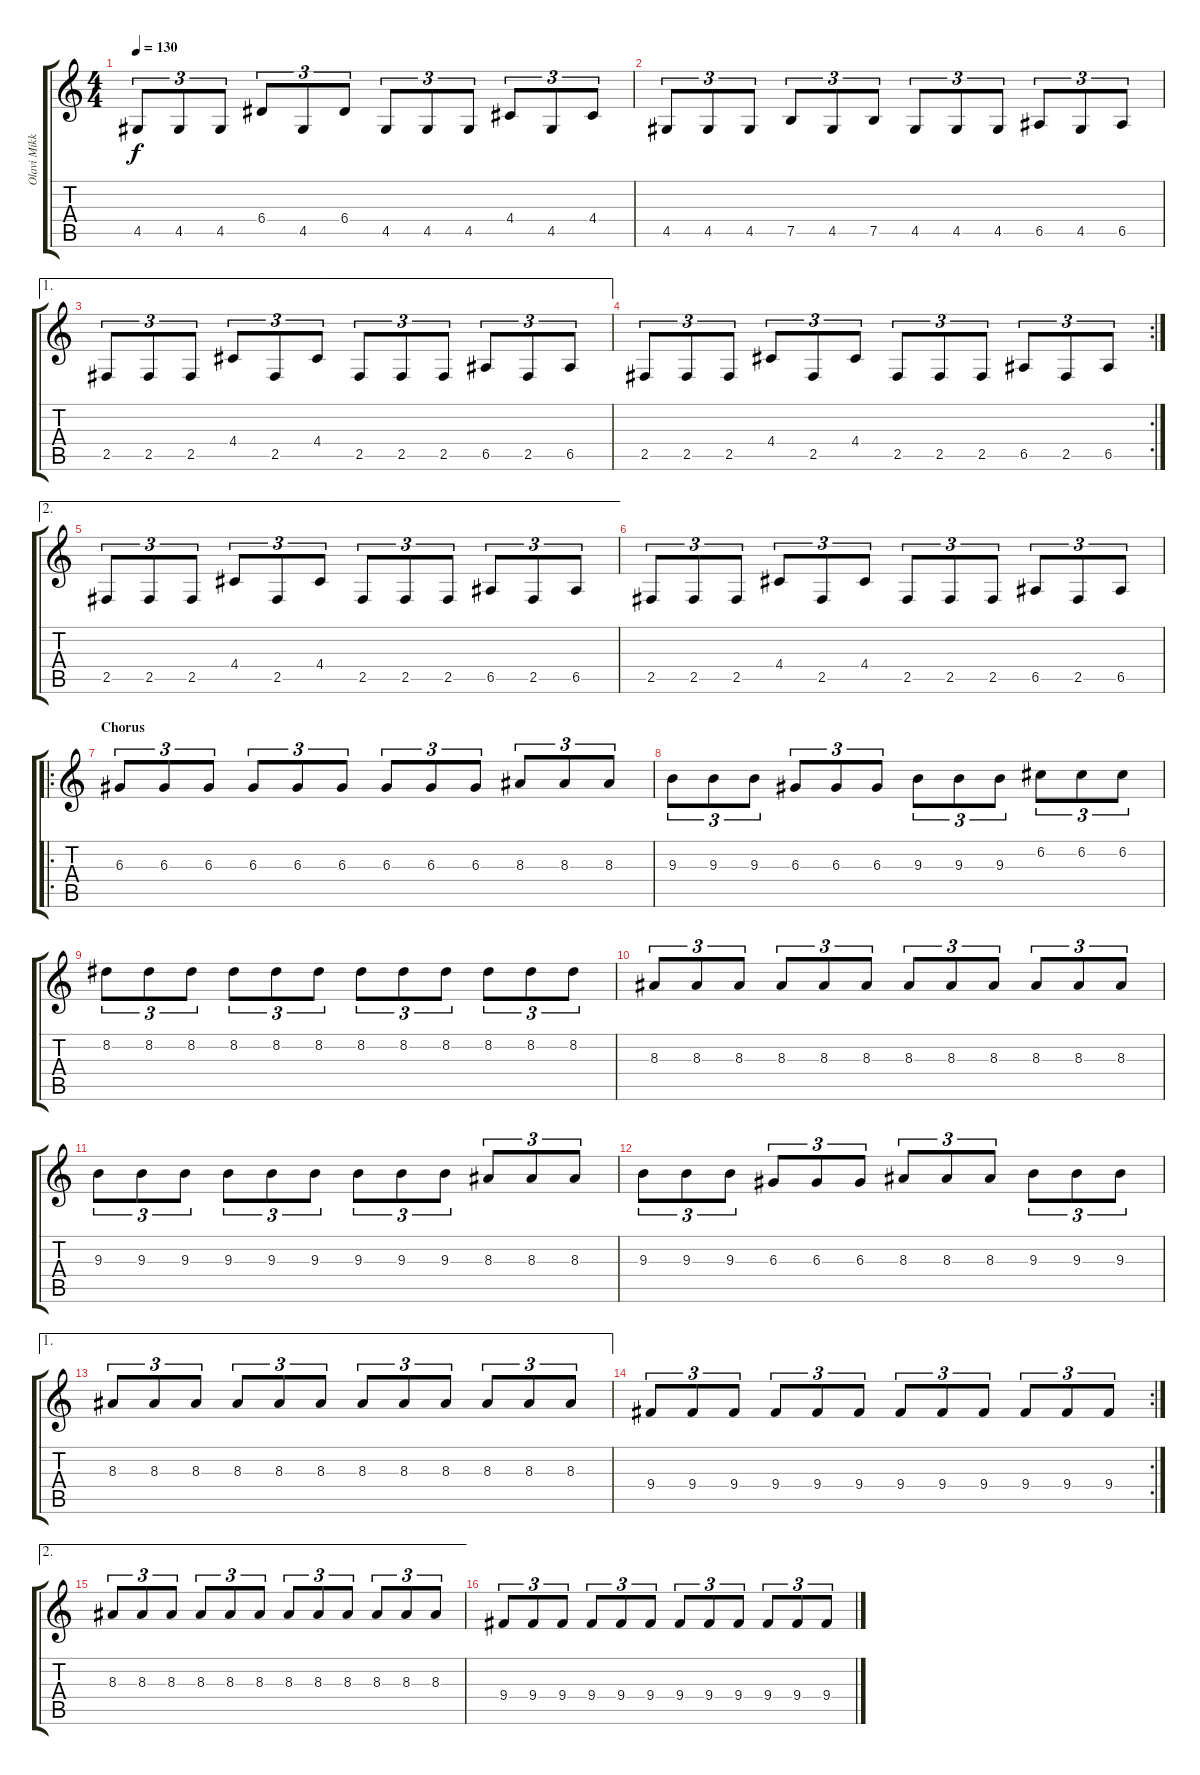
\track ("Olavi Mikkonen" "Olavi Mikk") {instrument distortionguitar}
\staff {score tabs}
\tuning (B3 G3 D3 A2 E2 B1) {hide}
\ts (4 4)
\tempo 130
\clef g2
\ks c
4.5.8{tu (3 2) dy f} 4.5.8{tu (3 2)} 4.5.8{tu (3 2)} 6.4.8{tu (3 2)} 4.5.8{tu (3 2)} 6.4.8{tu (3 2)} 4.5.8{tu (3 2)} 4.5.8{tu (3 2)} 4.5.8{tu (3 2)} 4.4.8{tu (3 2)} 4.5.8{tu (3 2)} 4.4.8{tu (3 2)} |
4.5.8{tu (3 2)} 4.5.8{tu (3 2)} 4.5.8{tu (3 2)} 7.5.8{tu (3 2)} 4.5.8{tu (3 2)} 7.5.8{tu (3 2)} 4.5.8{tu (3 2)} 4.5.8{tu (3 2)} 4.5.8{tu (3 2)} 6.5.8{tu (3 2)} 4.5.8{tu (3 2)} 6.5.8{tu (3 2)} |
\ae 1
2.5.8{tu (3 2)} 2.5.8{tu (3 2)} 2.5.8{tu (3 2)} 4.4.8{tu (3 2)} 2.5.8{tu (3 2)} 4.4.8{tu (3 2)} 2.5.8{tu (3 2)} 2.5.8{tu (3 2)} 2.5.8{tu (3 2)} 6.5.8{tu (3 2)} 2.5.8{tu (3 2)} 6.5.8{tu (3 2)} |
\rc 2
2.5.8{tu (3 2)} 2.5.8{tu (3 2)} 2.5.8{tu (3 2)} 4.4.8{tu (3 2)} 2.5.8{tu (3 2)} 4.4.8{tu (3 2)} 2.5.8{tu (3 2)} 2.5.8{tu (3 2)} 2.5.8{tu (3 2)} 6.5.8{tu (3 2)} 2.5.8{tu (3 2)} 6.5.8{tu (3 2)} |
\ae 2
2.5.8{tu (3 2)} 2.5.8{tu (3 2)} 2.5.8{tu (3 2)} 4.4.8{tu (3 2)} 2.5.8{tu (3 2)} 4.4.8{tu (3 2)} 2.5.8{tu (3 2)} 2.5.8{tu (3 2)} 2.5.8{tu (3 2)} 6.5.8{tu (3 2)} 2.5.8{tu (3 2)} 6.5.8{tu (3 2)} |
2.5.8{tu (3 2)} 2.5.8{tu (3 2)} 2.5.8{tu (3 2)} 4.4.8{tu (3 2)} 2.5.8{tu (3 2)} 4.4.8{tu (3 2)} 2.5.8{tu (3 2)} 2.5.8{tu (3 2)} 2.5.8{tu (3 2)} 6.5.8{tu (3 2)} 2.5.8{tu (3 2)} 6.5.8{tu (3 2)} |
\ro
\section ("" "Chorus")
6.3.8{tu (3 2)} 6.3.8{tu (3 2)} 6.3.8{tu (3 2)} 6.3.8{tu (3 2)} 6.3.8{tu (3 2)} 6.3.8{tu (3 2)} 6.3.8{tu (3 2)} 6.3.8{tu (3 2)} 6.3.8{tu (3 2)} 8.3.8{tu (3 2)} 8.3.8{tu (3 2)} 8.3.8{tu (3 2)} |
9.3.8{tu (3 2)} 9.3.8{tu (3 2)} 9.3.8{tu (3 2)} 6.3.8{tu (3 2)} 6.3.8{tu (3 2)} 6.3.8{tu (3 2)} 9.3.8{tu (3 2)} 9.3.8{tu (3 2)} 9.3.8{tu (3 2)} 6.2.8{tu (3 2)} 6.2.8{tu (3 2)} 6.2.8{tu (3 2)} |
8.2.8{tu (3 2)} 8.2.8{tu (3 2)} 8.2.8{tu (3 2)} 8.2.8{tu (3 2)} 8.2.8{tu (3 2)} 8.2.8{tu (3 2)} 8.2.8{tu (3 2)} 8.2.8{tu (3 2)} 8.2.8{tu (3 2)} 8.2.8{tu (3 2)} 8.2.8{tu (3 2)} 8.2.8{tu (3 2)} |
8.3.8{tu (3 2)} 8.3.8{tu (3 2)} 8.3.8{tu (3 2)} 8.3.8{tu (3 2)} 8.3.8{tu (3 2)} 8.3.8{tu (3 2)} 8.3.8{tu (3 2)} 8.3.8{tu (3 2)} 8.3.8{tu (3 2)} 8.3.8{tu (3 2)} 8.3.8{tu (3 2)} 8.3.8{tu (3 2)} |
9.3.8{tu (3 2)} 9.3.8{tu (3 2)} 9.3.8{tu (3 2)} 9.3.8{tu (3 2)} 9.3.8{tu (3 2)} 9.3.8{tu (3 2)} 9.3.8{tu (3 2)} 9.3.8{tu (3 2)} 9.3.8{tu (3 2)} 8.3.8{tu (3 2)} 8.3.8{tu (3 2)} 8.3.8{tu (3 2)} |
9.3.8{tu (3 2)} 9.3.8{tu (3 2)} 9.3.8{tu (3 2)} 6.3.8{tu (3 2)} 6.3.8{tu (3 2)} 6.3.8{tu (3 2)} 8.3.8{tu (3 2)} 8.3.8{tu (3 2)} 8.3.8{tu (3 2)} 9.3.8{tu (3 2)} 9.3.8{tu (3 2)} 9.3.8{tu (3 2)} |
\ae 1
8.3.8{tu (3 2)} 8.3.8{tu (3 2)} 8.3.8{tu (3 2)} 8.3.8{tu (3 2)} 8.3.8{tu (3 2)} 8.3.8{tu (3 2)} 8.3.8{tu (3 2)} 8.3.8{tu (3 2)} 8.3.8{tu (3 2)} 8.3.8{tu (3 2)} 8.3.8{tu (3 2)} 8.3.8{tu (3 2)} |
\rc 2
9.4.8{tu (3 2)} 9.4.8{tu (3 2)} 9.4.8{tu (3 2)} 9.4.8{tu (3 2)} 9.4.8{tu (3 2)} 9.4.8{tu (3 2)} 9.4.8{tu (3 2)} 9.4.8{tu (3 2)} 9.4.8{tu (3 2)} 9.4.8{tu (3 2)} 9.4.8{tu (3 2)} 9.4.8{tu (3 2)} |
\ae 2
8.3.8{tu (3 2)} 8.3.8{tu (3 2)} 8.3.8{tu (3 2)} 8.3.8{tu (3 2)} 8.3.8{tu (3 2)} 8.3.8{tu (3 2)} 8.3.8{tu (3 2)} 8.3.8{tu (3 2)} 8.3.8{tu (3 2)} 8.3.8{tu (3 2)} 8.3.8{tu (3 2)} 8.3.8{tu (3 2)} |
9.4.8{tu (3 2)} 9.4.8{tu (3 2)} 9.4.8{tu (3 2)} 9.4.8{tu (3 2)} 9.4.8{tu (3 2)} 9.4.8{tu (3 2)} 9.4.8{tu (3 2)} 9.4.8{tu (3 2)} 9.4.8{tu (3 2)} 9.4.8{tu (3 2)} 9.4.8{tu (3 2)} 9.4.8{tu (3 2)}
